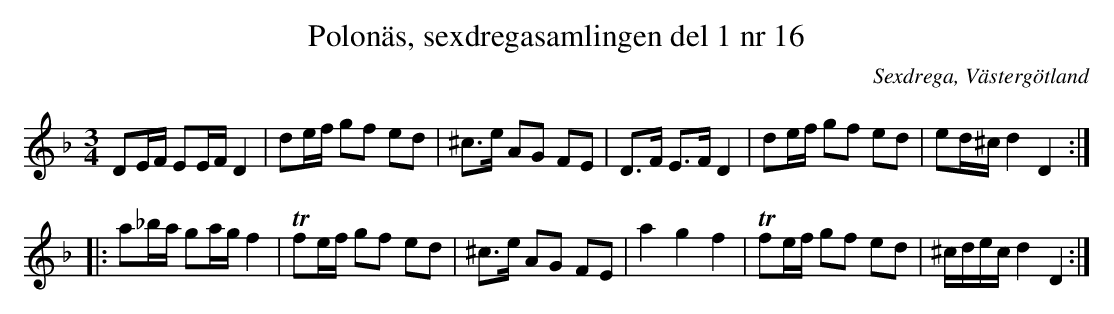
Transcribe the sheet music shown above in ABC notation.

X:1
T: Polonäs, sexdregasamlingen del 1 nr 16
O: Sexdrega, Västergötland
M: 3/4
L: 1/16
K: Dm
D2EF E2EF D4  | d2ef g2f2 e2d2 | ^c2>e2 A2G2 F2E2 | D2>F2 E2>F2 D4 | d2ef g2f2 e2d2 | e2d^c d4 D4 ::
a2_ba g2ag f4 | Tf2ef g2f2 e2d2 | ^c2>e2 A2G2 F2E2 | a4    g4    f4 | Tf2ef g2f2 e2d2 | ^cdec d4 D4 :|
